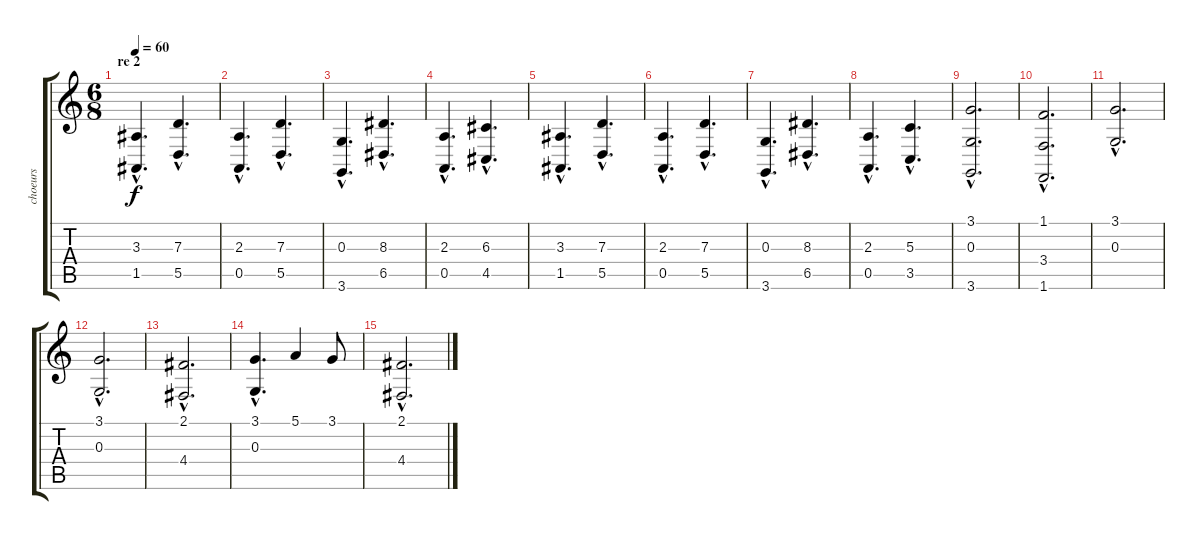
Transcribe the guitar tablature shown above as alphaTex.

\track ("choeurs" "choeurs") {instrument voiceoohs}
\staff {score tabs}
\tuning (E4 B3 G3 D3 A2 E2) {hide}
\ts (6 8)
\section ("" "re 2")
\tempo 60
\clef g2
\ks c
(3.3{hac} 1.5{hac}).4{d dy f} (7.3{hac} 5.5{hac}).4{d} |
(2.3{hac} 0.5{hac}).4{d} (7.3{hac} 5.5{hac}).4{d} |
(0.3{hac} 3.6{hac}).4{d} (8.3{hac} 6.5{hac}).4{d} |
(2.3{hac} 0.5{hac}).4{d} (6.3{hac} 4.5{hac}).4{d} |
(3.3{hac} 1.5{hac}).4{d} (7.3{hac} 5.5{hac}).4{d} |
(2.3{hac} 0.5{hac}).4{d} (7.3{hac} 5.5{hac}).4{d} |
(0.3{hac} 3.6{hac}).4{d} (8.3{hac} 6.5{hac}).4{d} |
(2.3{hac} 0.5{hac}).4{d} (5.3{hac} 3.5{hac}).4{d} |
(3.1{hac} 0.3{hac} 3.6{hac}).2{d} |
(1.1{hac} 3.4{hac} 1.6{hac}).2{d} |
(3.1{hac} 0.3{hac}).2{d} |
(3.1{hac} 0.3{hac}).2{d} |
(2.1{hac} 4.4{hac}).2{d} |
(3.1{hac} 0.3{hac}).4{d} 5.1.4 3.1.8 |
(2.1{hac} 4.4{hac}).2{d}
